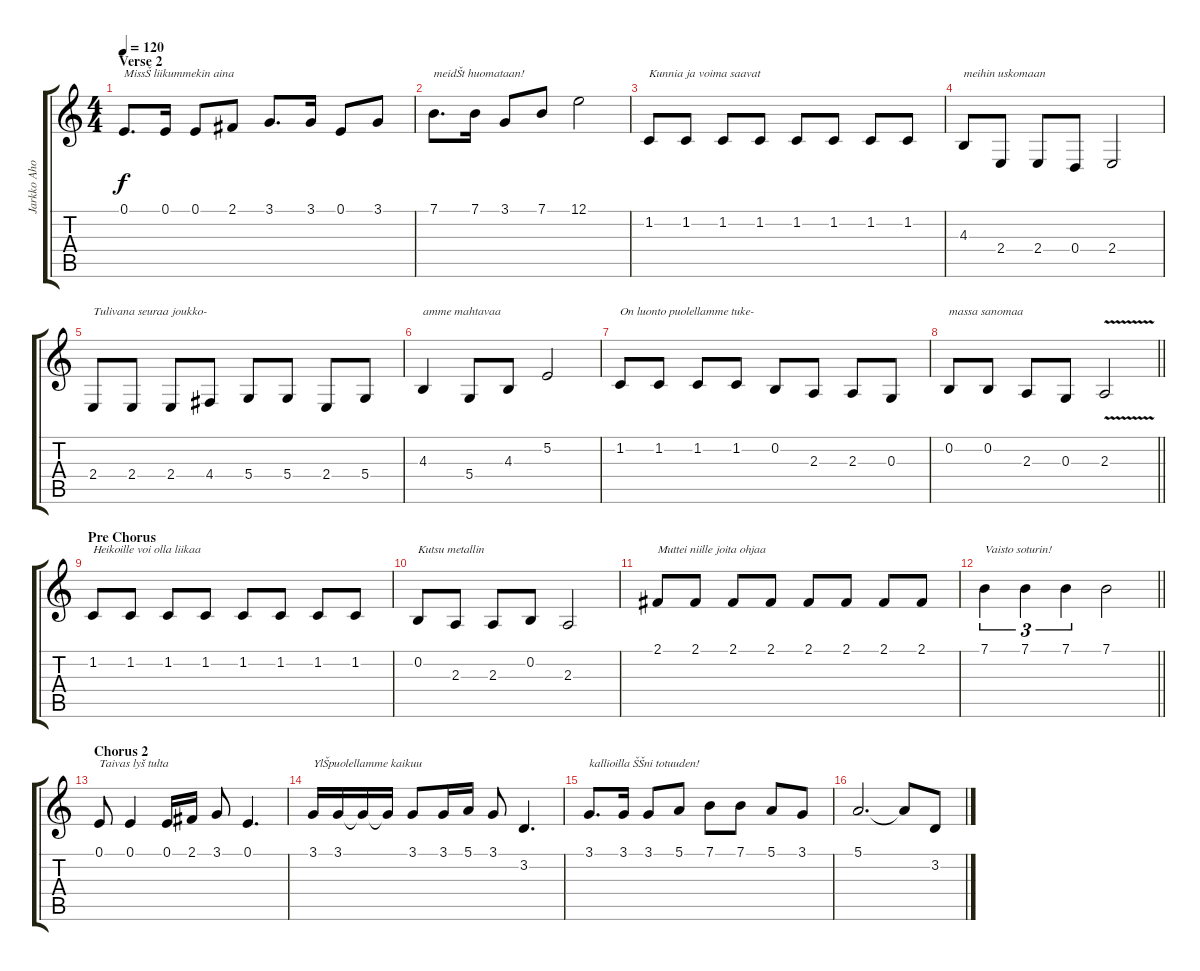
\track ("Jarkko Ahola" "Jarkko Aho") {instrument lead2sawtooth bank 255}
\staff {score tabs}
\tuning (E4 B3 G3 D3 A2 E2) {hide}
\ts (4 4)
\section ("" "Verse 2")
\tempo 120
\clef g2
\ks c
0.1.8{d txt "MissŠ liikummekin aina" dy f} 0.1.16 0.1.8 2.1.8 3.1.8{d} 3.1.16 0.1.8 3.1.8 |
7.1.8{d txt "meidŠt huomataan!"} 7.1.16 3.1.8 7.1.8 12.1.2 |
1.2.8{txt "Kunnia ja voima saavat"} 1.2.8 1.2.8 1.2.8 1.2.8 1.2.8 1.2.8 1.2.8 |
4.3.8{txt "meihin uskomaan"} 2.4.8 2.4.8 0.4.8 2.4.2 |
2.4.8{txt "Tulivana seuraa joukko-"} 2.4.8 2.4.8 4.4.8 5.4.8 5.4.8 2.4.8 5.4.8 |
4.3.4{txt "amme mahtavaa"} 5.4.8 4.3.8 5.2.2 |
1.2.8{txt "On luonto puolellamme tuke-"} 1.2.8 1.2.8 1.2.8 0.2.8 2.3.8 2.3.8 0.3.8 |
\barLineRight lightlight
0.2.8{txt "massa sanomaa"} 0.2.8 2.3.8 0.3.8 2.3{v}.2 |
\section ("" "Pre Chorus")
1.2.8{txt "Heikoille voi olla liikaa"} 1.2.8 1.2.8 1.2.8 1.2.8 1.2.8 1.2.8 1.2.8 |
0.2.8{txt "Kutsu metallin"} 2.3.8 2.3.8 0.2.8 2.3.2 |
2.1.8{txt "Muttei niille joita ohjaa"} 2.1.8 2.1.8 2.1.8 2.1.8 2.1.8 2.1.8 2.1.8 |
\barLineRight lightlight
7.1.4{tu (3 2) txt "Vaisto soturin!"} 7.1.4{tu (3 2)} 7.1.4{tu (3 2)} 7.1.2 |
\section ("" "Chorus 2")
0.1.8{txt "Taivas lyš tulta"} 0.1.4 0.1.16 2.1.16 3.1.8 0.1.4{d} |
3.1.16{txt "YlŠpuolellamme kaikuu"} 3.1.16 3.1{t}.16 3.1{t}.16 3.1.8 3.1.16 5.1.16 3.1.8 3.2.4{d} |
3.1.8{d txt "kallioilla ŠŠni totuuden!"} 3.1.16 3.1.8 5.1.8 7.1.8 7.1.8 5.1.8 3.1.8 |
5.1.2{d} 5.1{t}.8 3.2.8
